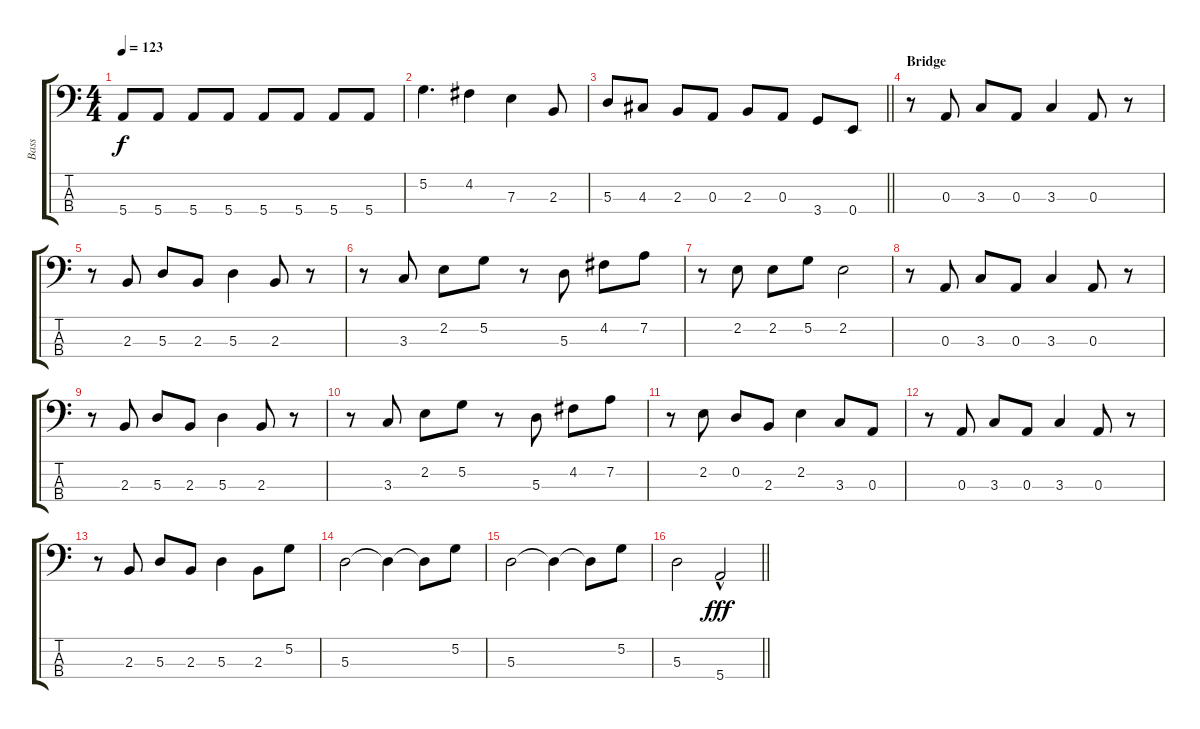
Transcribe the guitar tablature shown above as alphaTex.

\track ("Bass" "Bass") {instrument electricbassfinger}
\staff {score tabs}
\tuning (G2 D2 A1 E1) {hide}
\ts (4 4)
\tempo 123
\clef f4
\ks c
5.4.8{dy f} 5.4.8 5.4.8 5.4.8 5.4.8 5.4.8 5.4.8 5.4.8 |
5.2.4{d} 4.2.4 7.3.4 2.3.8 |
\barLineRight lightlight
5.3.8 4.3.8 2.3.8 0.3.8 2.3.8 0.3.8 3.4.8 0.4.8 |
\section ("" "Bridge")
r.8 0.3.8 3.3.8 0.3.8 3.3.4 0.3.8 r.8 |
r.8 2.3.8 5.3.8 2.3.8 5.3.4 2.3.8 r.8 |
r.8 3.3.8 2.2.8 5.2.8 r.8 5.3.8 4.2.8 7.2.8 |
r.8 2.2.8 2.2.8 5.2.8 2.2.2 |
r.8 0.3.8 3.3.8 0.3.8 3.3.4 0.3.8 r.8 |
r.8 2.3.8 5.3.8 2.3.8 5.3.4 2.3.8 r.8 |
r.8 3.3.8 2.2.8 5.2.8 r.8 5.3.8 4.2.8 7.2.8 |
r.8 2.2.8 0.2.8 2.3.8 2.2.4 3.3.8 0.3.8 |
r.8 0.3.8 3.3.8 0.3.8 3.3.4 0.3.8 r.8 |
r.8 2.3.8 5.3.8 2.3.8 5.3.4 2.3.8 5.2.8 |
5.3.2 5.3{t}.4 5.3{t}.8 5.2.8 |
5.3.2 5.3{t}.4 5.3{t}.8 5.2.8 |
\barLineRight lightlight
5.3.2 5.4{hac}.2{dy fff}
